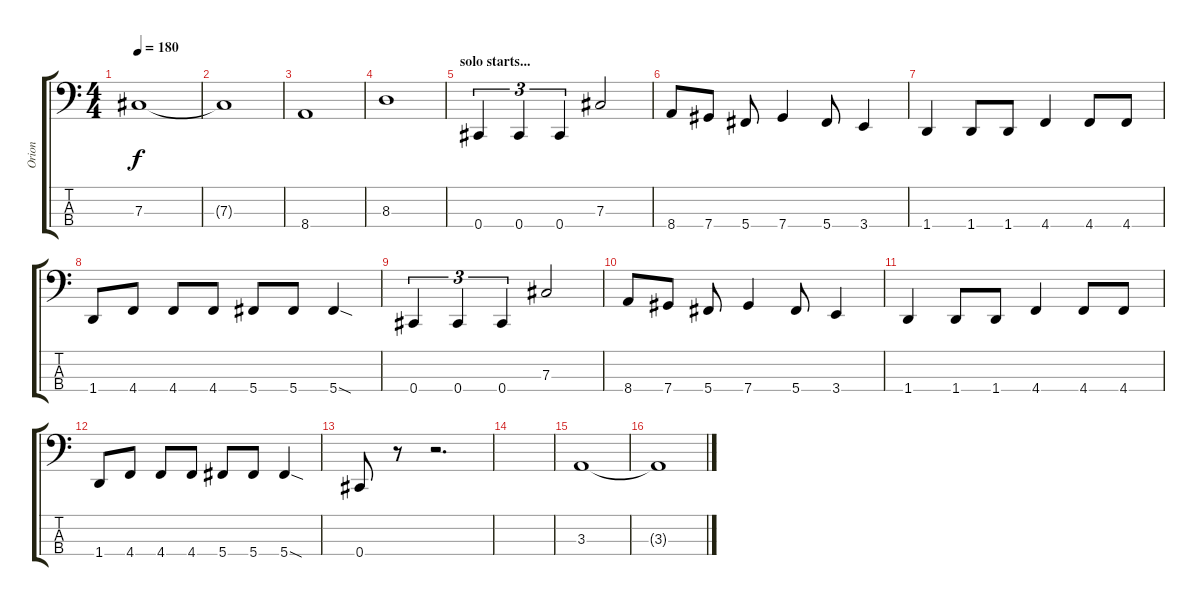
\track ("Orion" "Orion") {instrument electricbassfinger}
\staff {score tabs}
\tuning (E2 B1 Gb1 Db1) {hide}
\ts (4 4)
\tempo 180
\clef f4
\ks c
7.3.1{dy f} |
7.3{t}.1 |
8.4.1 |
8.3.1 |
\section ("" "solo starts...")
0.4.4{tu (3 2)} 0.4.4{tu (3 2)} 0.4.4{tu (3 2)} 7.3.2 |
8.4.8 7.4.8 5.4.8 7.4.4 5.4.8 3.4.4 |
1.4.4 1.4.8 1.4.8 4.4.4 4.4.8 4.4.8 |
1.4.8 4.4.8 4.4.8 4.4.8 5.4.8 5.4.8 5.4{sod}.4 |
0.4.4{tu (3 2)} 0.4.4{tu (3 2)} 0.4.4{tu (3 2)} 7.3.2 |
8.4.8 7.4.8 5.4.8 7.4.4 5.4.8 3.4.4 |
1.4.4 1.4.8 1.4.8 4.4.4 4.4.8 4.4.8 |
1.4.8 4.4.8 4.4.8 4.4.8 5.4.8 5.4.8 5.4{sod}.4 |
0.4.8 r.8 r.2{d} |
|
3.3.1 |
3.3{t}.1
